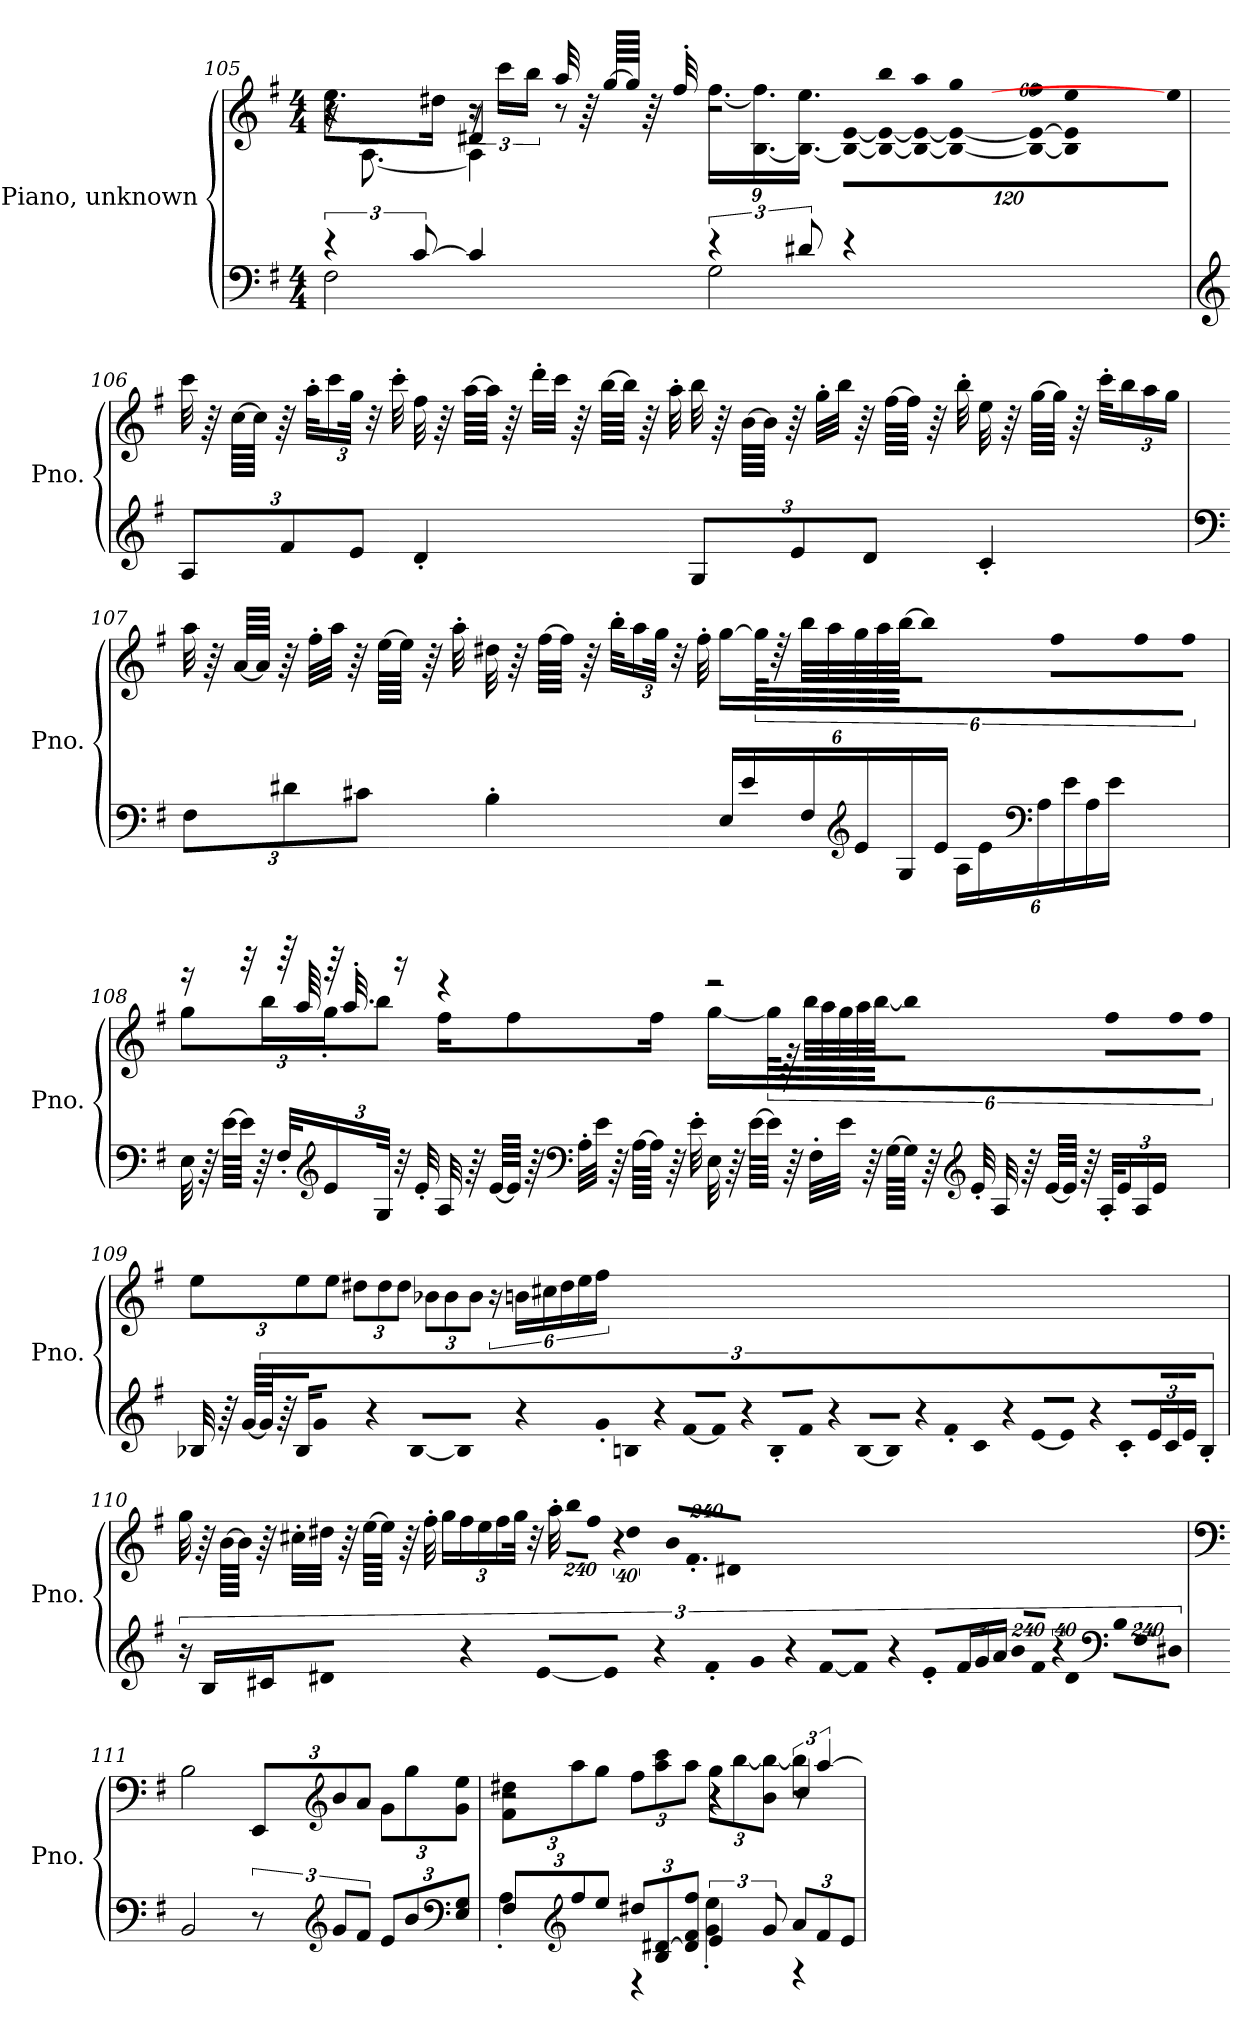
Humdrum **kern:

**kern	**kern
*part1	*part1
*staff2	*staff1
*I"Piano, unknown	*
*I'Pno.	*
!!LO:PB:g=z
*clefF4	*clefG2
*k[f#]	*k[f#]
*M4/4	*M4/4
=105	=105
*^	*^
*	*	*	*^
*	*	*	*	*^
6r	2F#\	4r	8.ee\L	4r	16r
.	.	.	.	.	[8.A\
[12c/	.	.	.	.	.
.	.	.	16dd#X\Jk	.	.
4c/]	.	8r	24r	4d#X/	4A\]
.	.	.	24ccc\LL	.	.
.	.	.	24bb\JJ	.	.
.	.	32aa/	8r	.	.
.	.	64r	.	.	.
.	.	[64gg/LLLL	.	.	.
.	.	64gg/JJJJ]	.	.	.
.	.	64r	.	.	.
.	.	32ff#'/	.	.	.
*	*	*	*Xbrackettup	*	*
6r	2G\	2r	[18.ff#\LL	2r	2r
.	.	.	[18.B\ 18.ff#\]	.	.
12d#X/	.	.	18.B\_ 18.ee\JJ	.	.
!	!	!	!LO:N:vis=16	!	!
4r	.	.	1920%107B\_ [1920%107e\LL	.	.
!	!	!	!LO:N:vis=32	!	!
.	.	.	1920%53B\_ 1920%53e\_ 1920%53bb\L	.	.
!	!	!	!LO:N:vis=32	!	!
.	.	.	1920%53B\_ 1920%53e\_ 1920%53aa\J	.	.
!	!	!	!LO:N:vis=16	!	!
.	.	.	1920%107B\_ 1920%107e\_ 1920%107gg\	.	.
!	!	!	!LO:N:vis=32	!	!
.	.	.	1920%53B\_ 1920%53e\_ 1920%53ff#\L	.	.
!	!	!	!LO:N:vis=32	!	!
.	.	.	1920%53B\] 1920%53e\] [1920%53ee\	.	.
.	.	.	1920ryy	.	.
!	!	!	!LO:N:vis=32	!	!
.	.	.	1920%53ee\JJJ]	.	.
*v	*v	*	*	*	*
*	*v	*v	*v	*v
!!LO:LB:g=z
=106	=106
*clefG2	*
*Xbrackettup	*
12A/L	32ccc\
.	64r
.	[64cc\LLLL
.	64cc\JJJJ]
.	64r
12f#/	.
.	32aa'\KLL
.	24ccc\
12e/J	48gg\JJk
.	32r
.	32ccc'\
4d'/	32ff#\
.	64r
.	[64aa\LLLL
.	64aa\JJJJ]
.	64r
.	32ddd'\LLL
.	32ccc\JJJ
.	64r
.	[64bb\LLLL
.	64bb\JJJJ]
.	64r
.	32aa'\
12G/L	32bb\
.	64r
.	[64b\LLLL
.	64b\JJJJ]
.	64r
12e/	.
.	32gg'\LLL
.	32bb\JJJ
.	64r
12d/J	.
.	[64ff#\LLLL
.	64ff#\JJJJ]
.	64r
.	32bb'\
4c'/	32ee\
.	64r
.	[64gg\LLLL
.	64gg\JJJJ]
.	64r
.	32ccc'\KLL
.	24bb\
.	24aa\
.	24gg\JJ
!!LO:LB:g=z
=107	=107
*clefF4	*
12F#\L	32aa\
.	64r
.	[64a/LLLL
.	64a/JJJJ]
.	64r
12d#X\	.
.	32ff#'\LLL
.	32aa\JJJ
.	64r
12c#X\J	.
.	[64ee\LLLL
.	64ee\JJJJ]
.	64r
.	32aa'\
4B'\	32dd#X\
.	64r
.	[64ff#\LLLL
.	64ff#\JJJJ]
.	64r
.	32bb'\KLL
.	24aa\
.	48gg\JJk
.	32r
.	32ff#'\
24E/LL	[16gg\LL
24e/	.
*	*brackettup
.	96gg\JJkk]
.	96r
24F#/	48bb\LLL
.	48aa\
*clefG2	*
*	*Xbrackettup
24e/	48gg\
.	48aa\
24G/	[48bb\J
.	16bb\JJ]
24e/JJ	.
24A\LL	16ff#\KL
24e\	.
.	8ff#\
*clefF4	*
24A\	.
24e\	.
24A\	.
.	16ff#\Jk
24e\JJ	.
!!LO:LB:g=z
=108	=108
*	*^
32E\	16r	12gg\L
64r	.	.
[64e\LLLL	.	.
64e\JJJJ]	32r	.
64r	.	.
.	.	24bb\L
32F#'/KLL	64r	.
.	64aa/	.
*clefG2	*	*
24e/	64r	24gg'\J
.	32.aa'/	.
48G/JJk	.	12bb\J
32r	16r	.
32e'/	.	.
32A/	4r	16ff#\KL
64r	.	.
[64e/LLLL	.	.
64e/JJJJ]	.	8ff#\
64r	.	.
*clefF4	*	*
32A'\LLL	.	.
32e\JJJ	.	.
64r	.	.
[64A\LLLL	.	.
64A\JJJJ]	.	16ff#\Jk
64r	.	.
32e'\	.	.
32E\	2r	[16gg\LL
64r	.	.
[64e\LLLL	.	.
*	*	*brackettup
64e\JJJJ]	.	96gg\JJkk]
.	.	96r
64r	.	.
.	.	48bb\LLL
32F#'\LLL	.	.
.	.	48aa\
*	*	*Xbrackettup
32e\JJJ	.	48gg\
.	.	48aa\
64r	.	.
.	.	[48bb\J
[64G\LLLL	.	.
64G\JJJJ]	.	16bb\JJ]
64r	.	.
*clefG2	*	*
32e'/	.	.
32A/	.	16ff#\KL
64r	.	.
[64e/LLLL	.	.
64e/JJJJ]	.	8ff#\
64r	.	.
32A'/KLL	.	.
24e/	.	.
24A/	.	.
.	.	16ff#\Jk
24e/JJ	.	.
*	*v	*v
!!LO:LB:g=z
=109	=109
32B-X/	12ee\L
64r	.
[64g/LLLL	.
*brackettup	*
96g/JJJJ]	.
96r	.
24B-/LL	12ee\
32g/JJk	.
64r	.
.	12ee\J
[64B-/LLLL	.
64B-/JJJJ]	.
64r	.
32g'/	.
32Bn/	12dd#X\L
64r	.
[64f#/LLLL	.
64f#/JJJJ]	.
64r	.
.	12dd#\
32B'/LLL	.
32f#/JJJ	.
64r	.
.	12dd#\J
[64B/LLLL	.
64B/JJJJ]	.
64r	.
32f#'/	.
32c/	12b-X\L
64r	.
[64e/LLLL	.
64e/JJJJ]	.
64r	.
.	12b-\
32c'/KLL	.
*Xbrackettup	*
24e/	.
24c/	12b-\J
24e/JJ	.
*	*brackettup
4B'/	24r
.	24bn\LL
.	24cc#X\
*	*Xbrackettup
.	24dd#\
.	24ee\
.	24ff#\JJ
!!LO:LB:g=z
=110	=110
*brackettup	*
24r	32gg\
.	64r
24B/LL	.
.	[64b\LLLL
.	64b\JJJJ]
.	64r
24c#X/	.
.	32cc#X'\LLL
32d#X/JJk	32dd#X\JJJ
64r	64r
[64e/LLLL	[64ee\LLLL
64e/JJJJ]	64ee\JJJJ]
64r	64r
32f#'/	32ff#'\
32g/	24gg\LL
64r	.
.	24ff#\
[64f#/LLLL	.
64f#/JJJJ]	.
64r	.
.	24ee\
32e'/KLL	.
*Xbrackettup	*
24f#/	24ff#\
24g/	48gg\JJk
.	32r
24a/JJ	.
.	32aa'\
*brackettup	*
!LO:N:vis=16	!
*	*brackettup
!	!LO:N:vis=16
1920%137b/LL	1920%137bb\LL
!LO:N:vis=16	!LO:N:vis=16
1920%137f#/JJ	1920%137ff#\JJ
!LO:N:vis=32	!LO:N:vis=32
640%23r	640%23r
!LO:N:vis=16	!LO:N:vis=16
1920%137d#/	1920%137dd#\
*clefF4	*
!LO:N:vis=16	!LO:N:vis=16
1920%137B\LL	1920%137b/LL
!LO:N:vis=16.	!LO:N:vis=16.
960%103F#'\	960%103f#'/
!LO:N:vis=16	!LO:N:vis=16
1920%137D#X\JJ	1920%137d#X/JJ
!!LO:PB:g=z
=111	=111
*	*clefF4
2BB/	2B\
*	*Xbrackettup
12r	12EE/L
*clefG2	*clefG2
12g/L	12b/
12f#/J	12a/J
*Xbrackettup	*
12e/L	12g\L
12b/	12gg\
*clefF4	*
12E/ 12G/J	12g\ 12ee\J
=112	=112
*^	*^
*	*	*	*^
12F#/L	4A'\	2r	12f#\ 12dd#X\L	2r
*clefG2	*	*	*	*
12ff#/	.	.	12aa\	.
12ee/J	.	.	12gg\J	.
12dd#X/L	4r	.	12ff#\L	.
12B/ [12d#X/	.	.	12aa\ 12ccc\	.
12d#/] 12f#/ 12ff#/J	.	.	12aa\J	.
*brackettup	*	*	*	*
6e/	4g\' 4ee\'	4r	12gg\L	4r
.	.	.	[12bb\	.
12g/	.	.	12b\ 12bb\_J	.
*Xbrackettup	*	*brackettup	*	*
12a/L	4r	12r	4bb\]	4cc/
12f#/	.	[6aa/	.	.
12e/J	.	.	.	.
*v	*v	*	*	*
*	*v	*v	*v
=	=
*-	*-
